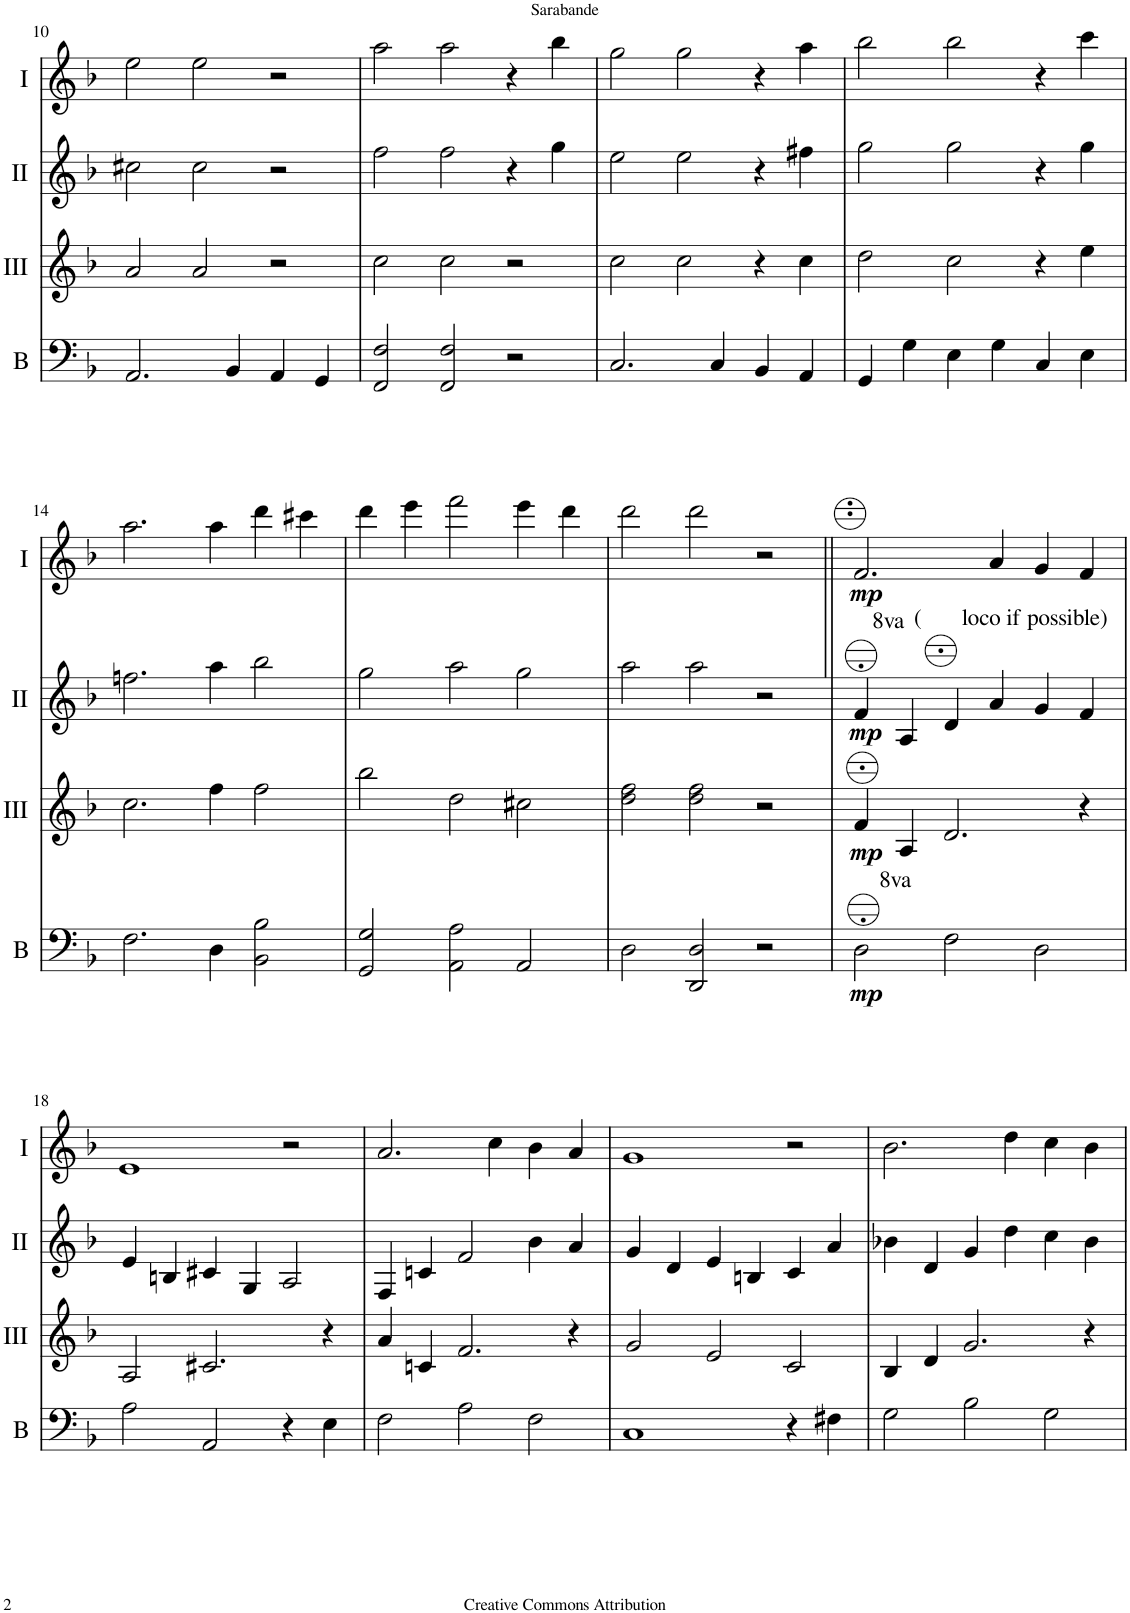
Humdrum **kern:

**kern	**dynam	**kern	**dynam	**kern	**dynam	**kern	**dynam
*part4	*part4	*part3	*part3	*part2	*part2	*part1	*part1
*staff4	*staff4	*staff3	*staff3	*staff2	*staff2	*staff1	*staff1
*I"Bass	*	*I"Acc. 3	*	*I"Acc. 2	*	*I"Acc. 1	*
*I'B	*	*	*	*	*	*	*
!!LO:PB:g=z
*clefF4	*	*clefG2	*	*clefG2	*	*clefG2	*
*Trd7c12	*	*	*	*	*	*	*
*k[b-]	*	*k[b-]	*	*k[b-]	*	*k[b-]	*
*M3/2	*	*M3/2	*	*M3/2	*	*M3/2	*
=10	=10	=10	=10	=10	=10	=10	=10
2.AA/	.	2a/	.	2cc#X\	.	2ee\	.
.	.	2a/	.	2cc#\	.	2ee\	.
4BB-/	.	.	.	.	.	.	.
4AA/	.	2r	.	2r	.	2r	.
4GG/	.	.	.	.	.	.	.
=11	=11	=11	=11	=11	=11	=11	=11
2FF/ 2F/	.	2cc\	.	2ff\	.	2aa\	.
2FF/ 2F/	.	2cc\	.	2ff\	.	2aa\	.
2r	.	2r	.	4r	.	4r	.
.	.	.	.	4gg\	.	4bb-\	.
=12	=12	=12	=12	=12	=12	=12	=12
2.C/	.	2cc\	.	2ee\	.	2gg\	.
.	.	2cc\	.	2ee\	.	2gg\	.
4C/	.	.	.	.	.	.	.
4BB-/	.	4r	.	4r	.	4r	.
4AA/	.	4cc\	.	4ff#X\	.	4aa\	.
=13	=13	=13	=13	=13	=13	=13	=13
4GG/	.	2dd\	.	2gg\	.	2bb-\	.
4G\	.	.	.	.	.	.	.
4E\	.	2cc\	.	2gg\	.	2bb-\	.
4G\	.	.	.	.	.	.	.
4C/	.	4r	.	4r	.	4r	.
4E\	.	4ee\	.	4gg\	.	4ccc\	.
!!LO:LB:g=z
=14	=14	=14	=14	=14	=14	=14	=14
2.F\	.	2.cc\	.	2.ffn\	.	2.aa\	.
4D\	.	4ff\	.	4aa\	.	4aa\	.
2BB-\ 2B-\	.	2ff\	.	2bb-\	.	4ddd\	.
.	.	.	.	.	.	4ccc#X\	.
=15	=15	=15	=15	=15	=15	=15	=15
2GG/ 2G/	.	2bb-\	.	2gg\	.	4ddd\	.
.	.	.	.	.	.	4eee\	.
2AA\ 2A\	.	2dd\	.	2aa\	.	2fff\	.
2AA/	.	2cc#X\	.	2gg\	.	4eee\	.
.	.	.	.	.	.	4ddd\	.
=16	=16	=16	=16	=16	=16	=16	=16
2D\	.	2dd\ 2ff\	.	2aa\	.	2ddd\	.
2DD/ 2D/	.	2dd\ 2ff\	.	2aa\	.	2ddd\	.
2r	.	2r	.	2r	.	2r	.
=17||	=17||	=17||	=17||	=17||	=17||	=17||	=17||
!	!	!	!	!LO:TX:a:t=(       loco if possible)	!	!	!
!	!	!	!	!LO:TX:a:t=8va	!	!	!
!LO:TX:a:t=8va	!	!	!	!	!	!	!
!	!LO:DY:b	!	!LO:DY:b	!	!LO:DY:b	!	!LO:DY:b
2D\	mp	4f/	mp	4f/	mp	2.f/	mp
.	.	4A/	.	4A/	.	.	.
2F\	.	2.d/	.	4d/	.	.	.
.	.	.	.	4a/	.	4a/	.
2D\	.	.	.	4g/	.	4g/	.
.	.	4r	.	4f/	.	4f/	.
!!LO:LB:g=z
=18	=18	=18	=18	=18	=18	=18	=18
2A\	.	2A/	.	4e/	.	1e	.
.	.	.	.	4Bn/	.	.	.
2AA/	.	2.c#X/	.	4c#X/	.	.	.
.	.	.	.	4G/	.	.	.
4r	.	.	.	2A/	.	2r	.
4E\	.	4r	.	.	.	.	.
=19	=19	=19	=19	=19	=19	=19	=19
2F\	.	4a/	.	4F/	.	2.a/	.
.	.	4cn/	.	4cn/	.	.	.
2A\	.	2.f/	.	2f/	.	.	.
.	.	.	.	.	.	4cc\	.
2F\	.	.	.	4b-\	.	4b-\	.
.	.	4r	.	4a/	.	4a/	.
=20	=20	=20	=20	=20	=20	=20	=20
1C	.	2g/	.	4g/	.	1g	.
.	.	.	.	4d/	.	.	.
.	.	2e/	.	4e/	.	.	.
.	.	.	.	4Bn/	.	.	.
4r	.	2c/	.	4c/	.	2r	.
4F#X\	.	.	.	4a/	.	.	.
=21	=21	=21	=21	=21	=21	=21	=21
2G\	.	4B-/	.	4b-X\	.	2.b-\	.
.	.	4d/	.	4d/	.	.	.
2B-\	.	2.g/	.	4g/	.	.	.
.	.	.	.	4dd\	.	4dd\	.
2G\	.	.	.	4cc\	.	4cc\	.
.	.	4r	.	4b-\	.	4b-\	.
=	=	=	=	=	=	=	=
*-	*-	*-	*-	*-	*-	*-	*-
